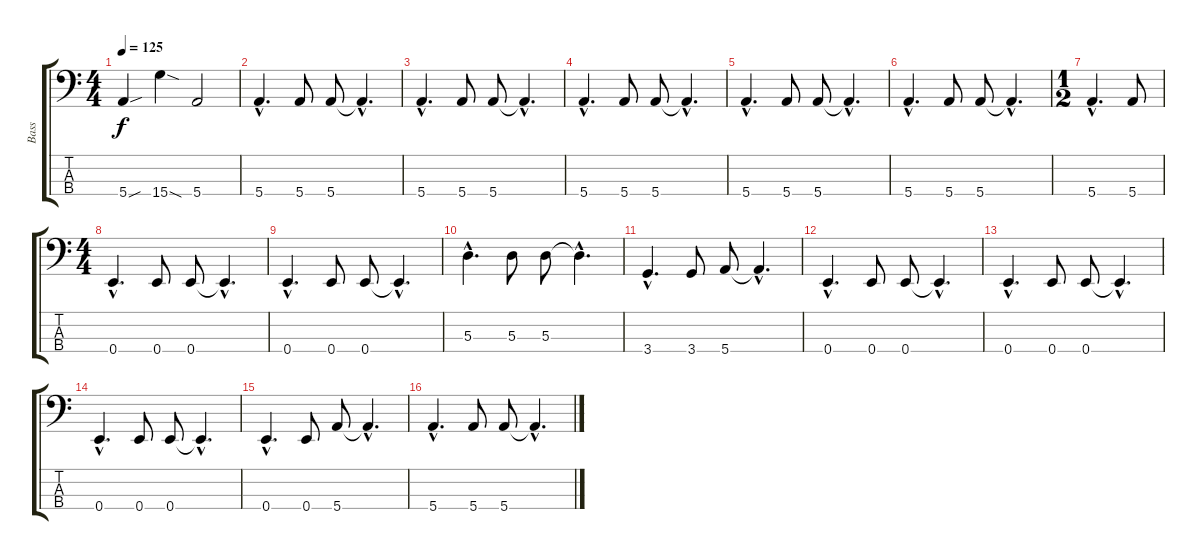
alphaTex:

\track ("Bass" "Bass") {instrument electricbassfinger}
\staff {score tabs}
\tuning (G2 D2 A1 E1) {hide}
\ts (4 4)
\tempo 125
\clef f4
\ks c
5.4{sou}.4{dy f} 15.4{sod}.4 5.4.2 |
5.4{hac}.4{d} 5.4.8 5.4.8 5.4{hac t}.4{d} |
5.4{hac}.4{d} 5.4.8 5.4.8 5.4{hac t}.4{d} |
5.4{hac}.4{d} 5.4.8 5.4.8 5.4{hac t}.4{d} |
5.4{hac}.4{d} 5.4.8 5.4.8 5.4{hac t}.4{d} |
5.4{hac}.4{d} 5.4.8 5.4.8 5.4{hac t}.4{d} |
\ts (1 2)
5.4{hac}.4{d} 5.4.8 |
\ts (4 4)
0.4{hac}.4{d} 0.4.8 0.4.8 0.4{hac t}.4{d} |
0.4{hac}.4{d} 0.4.8 0.4.8 0.4{hac t}.4{d} |
5.3{hac}.4{d} 5.3.8 5.3.8 5.3{hac t}.4{d} |
3.4{hac}.4{d} 3.4.8 5.4.8 5.4{hac t}.4{d} |
0.4{hac}.4{d} 0.4.8 0.4.8 0.4{hac t}.4{d} |
0.4{hac}.4{d} 0.4.8 0.4.8 0.4{hac t}.4{d} |
0.4{hac}.4{d} 0.4.8 0.4.8 0.4{hac t}.4{d} |
0.4{hac}.4{d} 0.4.8 5.4.8 5.4{hac t}.4{d} |
5.4{hac}.4{d} 5.4.8 5.4.8 5.4{hac t}.4{d}
